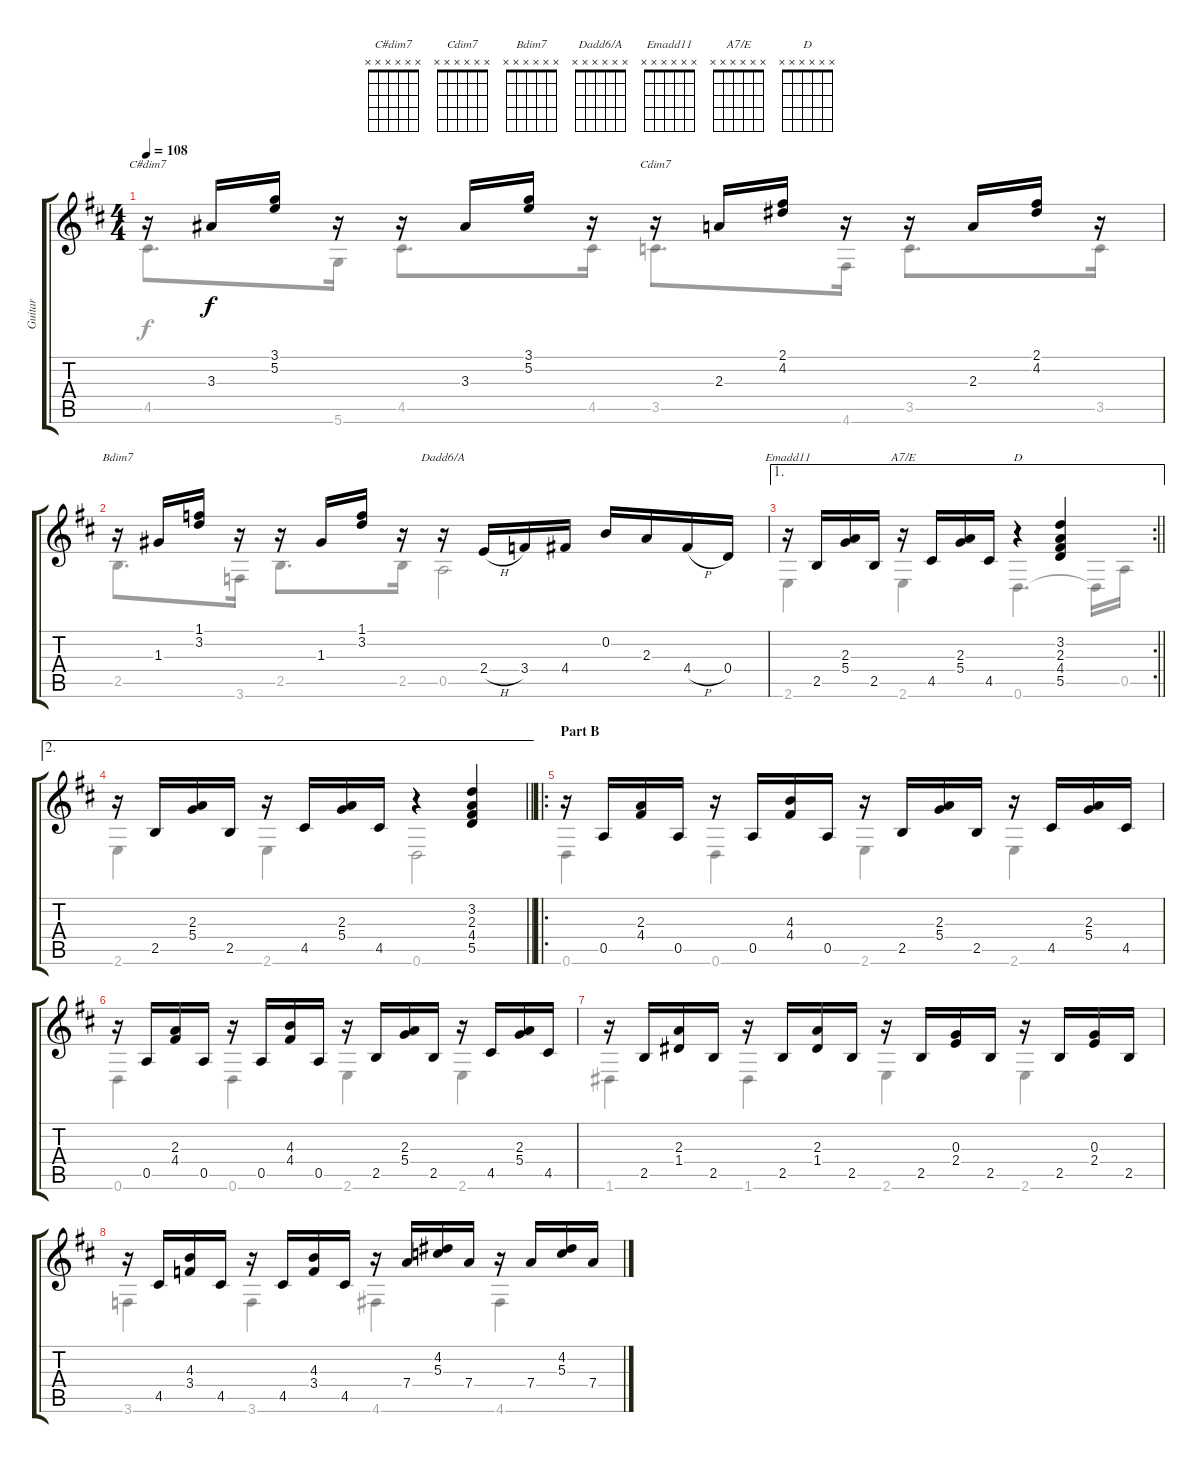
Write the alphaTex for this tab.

\track ("Guitar" "Guitar") {instrument acousticguitarnylon}
\staff {score tabs}
\tuning (E4 B3 G3 D3 A2 D2) {hide}
\chord ("C#dim7" x x x x x x)
\chord ("Cdim7" x x x x x x)
\chord ("Bdim7" x x x x x x)
\chord ("Dadd6/A" x x x x x x)
\chord ("Emadd11" x x x x x x)
\chord ("A7/E" x x x x x x)
\chord ("D" x x x x x x)
\voice
\ts (4 4)
\tempo 108
\clef g2
\ks d
r.16{ch "C#dim7" dy f} 3.3.16 (3.1 5.2).16 r.16 r.16 3.3.16 (3.1 5.2).16 r.16 r.16{ch "Cdim7"} 2.3.16 (2.1 4.2).16 r.16 r.16 2.3.16 (2.1 4.2).16 r.16 |
r.16{ch "Bdim7"} 1.3.16 (1.1 3.2).16 r.16 r.16 1.3.16 (1.1 3.2).16 r.16 r.16{ch "Dadd6/A"} 2.4{h}.16 3.4.16 4.4.16 0.2.16 2.3.16 4.4{h}.16 0.4.16 |
\ae 1
\rc 2
\barLineRight lightlight
r.16{ch "Emadd11"} 2.5.16 (2.3 5.4).16 2.5.16 r.16{ch "A7/E"} 4.5.16 (2.3 5.4).16 4.5.16 r.4{ch "D"} (3.2 2.3 4.4 5.5).4 |
\ae 2
\barLineRight lightlight
r.16 2.5.16 (2.3 5.4).16 2.5.16 r.16 4.5.16 (2.3 5.4).16 4.5.16 r.4 (3.2 2.3 4.4 5.5).4 |
\ro
\section ("" "Part B")
r.16 0.5.16 (2.3 4.4).16 0.5.16 r.16 0.5.16 (4.3 4.4).16 0.5.16 r.16 2.5.16 (2.3 5.4).16 2.5.16 r.16 4.5.16 (2.3 5.4).16 4.5.16 |
r.16 0.5.16 (2.3 4.4).16 0.5.16 r.16 0.5.16 (4.3 4.4).16 0.5.16 r.16 2.5.16 (2.3 5.4).16 2.5.16 r.16 4.5.16 (2.3 5.4).16 4.5.16 |
r.16 2.5.16 (2.3 1.4).16 2.5.16 r.16 2.5.16 (2.3 1.4).16 2.5.16 r.16 2.5.16 (0.3 2.4).16 2.5.16 r.16 2.5.16 (0.3 2.4).16 2.5.16 |
r.16 4.5.16 (4.3 3.4).16 4.5.16 r.16 4.5.16 (4.3 3.4).16 4.5.16 r.16 7.4.16 (4.2 5.3).16 7.4.16 r.16 7.4.16 (4.2 5.3).16 7.4.16
\voice
\clef g2
\ottava regular
\simile none
\ks d
4.5.8{d dy f} 5.6.16 4.5.8{d} 4.5.16 3.5.8{d} 4.6.16 3.5.8{d} 3.5.16 |
2.5.8{d} 3.6.16 2.5.8{d} 2.5.16 0.5.2 |
\barLineRight lightlight
2.6.4 2.6.4 0.6.4{d} 0.6{t}.16 0.5.16 |
\barLineRight lightlight
2.6.4 2.6.4 0.6.2 |
0.6.4 0.6.4 2.6.4 2.6.4 |
0.6.4 0.6.4 2.6.4 2.6.4 |
1.6.4 1.6.4 2.6.4 2.6.4 |
3.6.4 3.6.4 4.6.4 4.6.4
